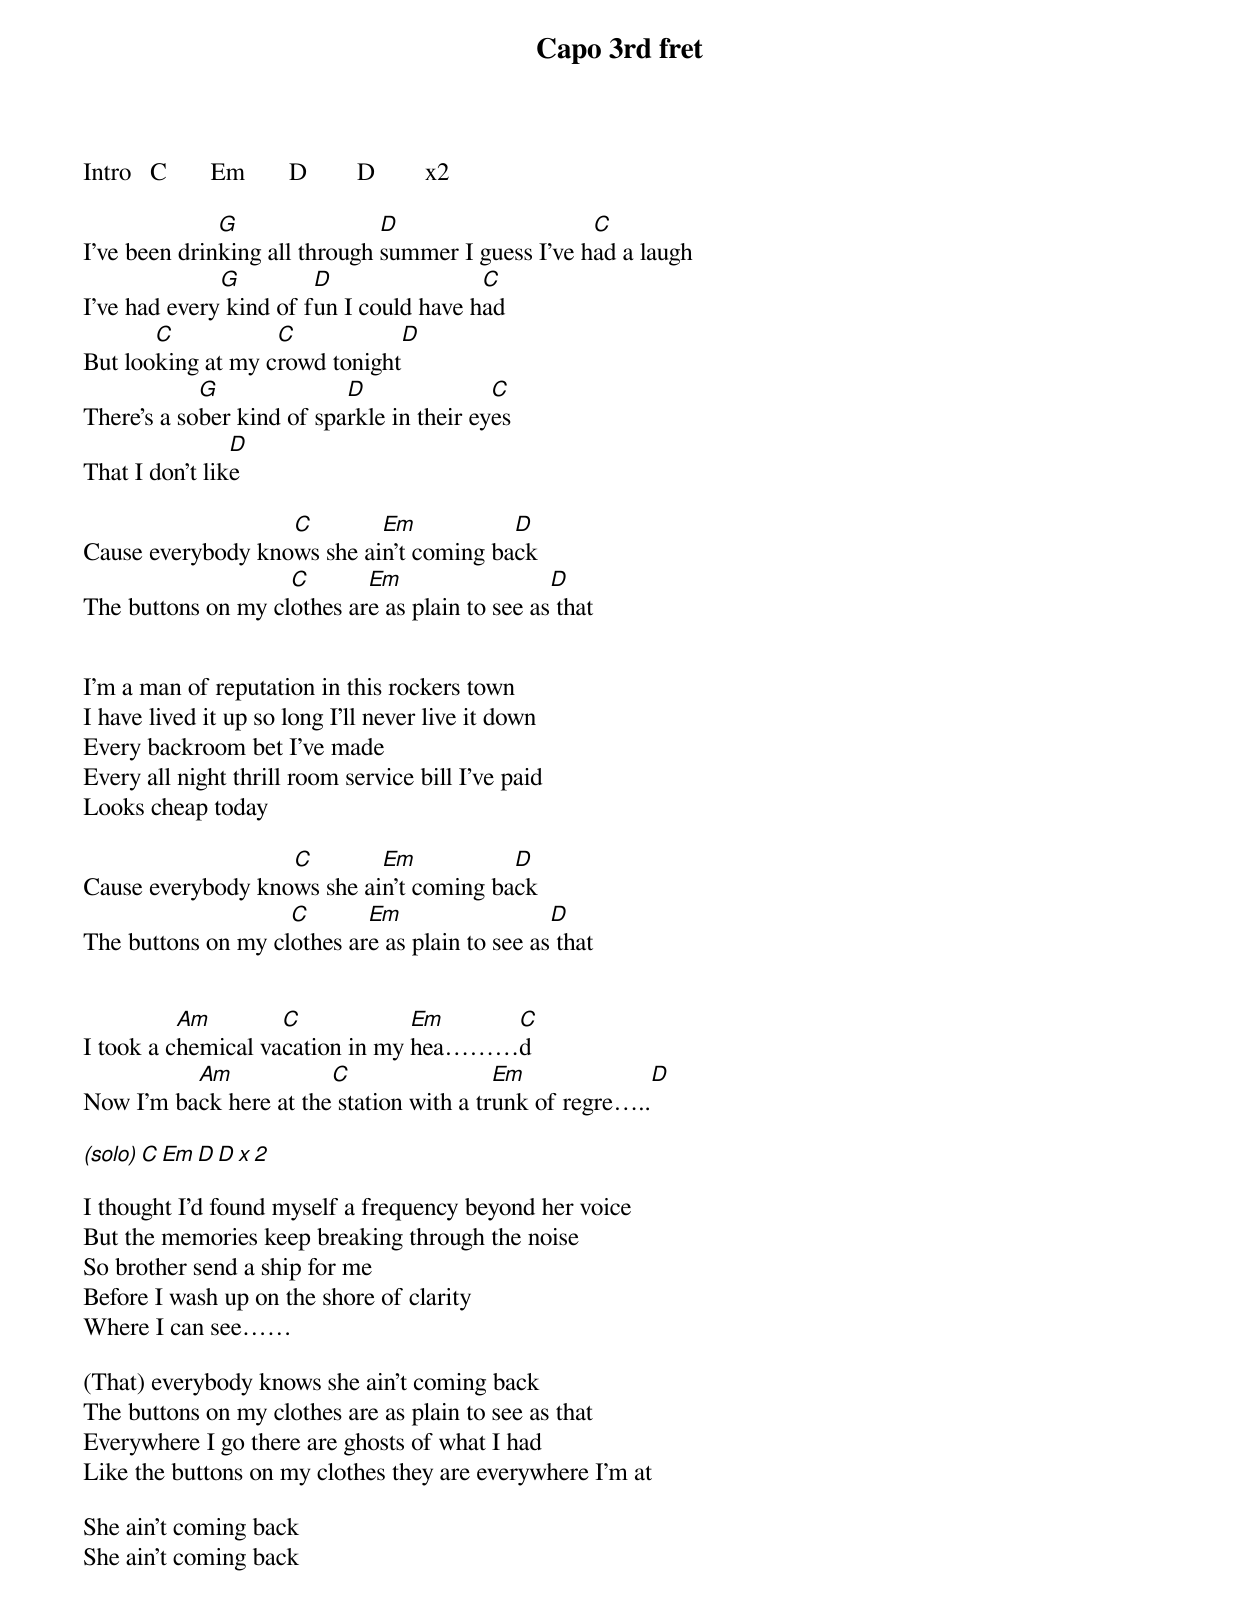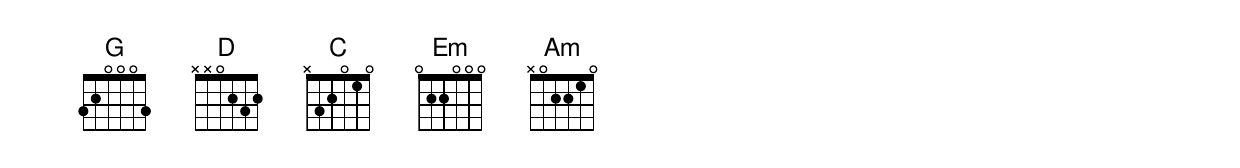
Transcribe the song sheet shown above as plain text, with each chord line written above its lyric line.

Capo 3rd fret
Intro   C       Em       D        D        x2

              G                D                    C
I've been drinking all through summer I guess I've had a laugh
              G         D                C
I've had every kind of fun I could have had
       C           C           D
But looking at my crowd tonight
            G              D               C
There's a sober kind of sparkle in their eyes
                D
That I don't like

                   C        Em           D
Cause everybody knows she ain't coming back
                    C       Em                  D
The buttons on my clothes are as plain to see as that


I'm a man of reputation in this rockers town
I have lived it up so long I'll never live it down
Every backroom bet I've made
Every all night thrill room service bill I've paid
Looks cheap today

                   C        Em           D
Cause everybody knows she ain't coming back
                    C       Em                  D
The buttons on my clothes are as plain to see as that


          Am        C            Em    C
I took a chemical vacation in my hea………d
          Am            C                 Em              D
Now I'm back here at the station with a trunk of regre…..

(solo) C   Em  D  D  x 2

I thought I'd found myself a frequency beyond her voice
But the memories keep breaking through the noise
So brother send a ship for me
Before I wash up on the shore of clarity
Where I can see……

(That) everybody knows she ain't coming back
The buttons on my clothes are as plain to see as that
Everywhere I go there are ghosts of what I had
Like the buttons on my clothes they are everywhere I'm at

She ain't coming back
She ain't coming back
